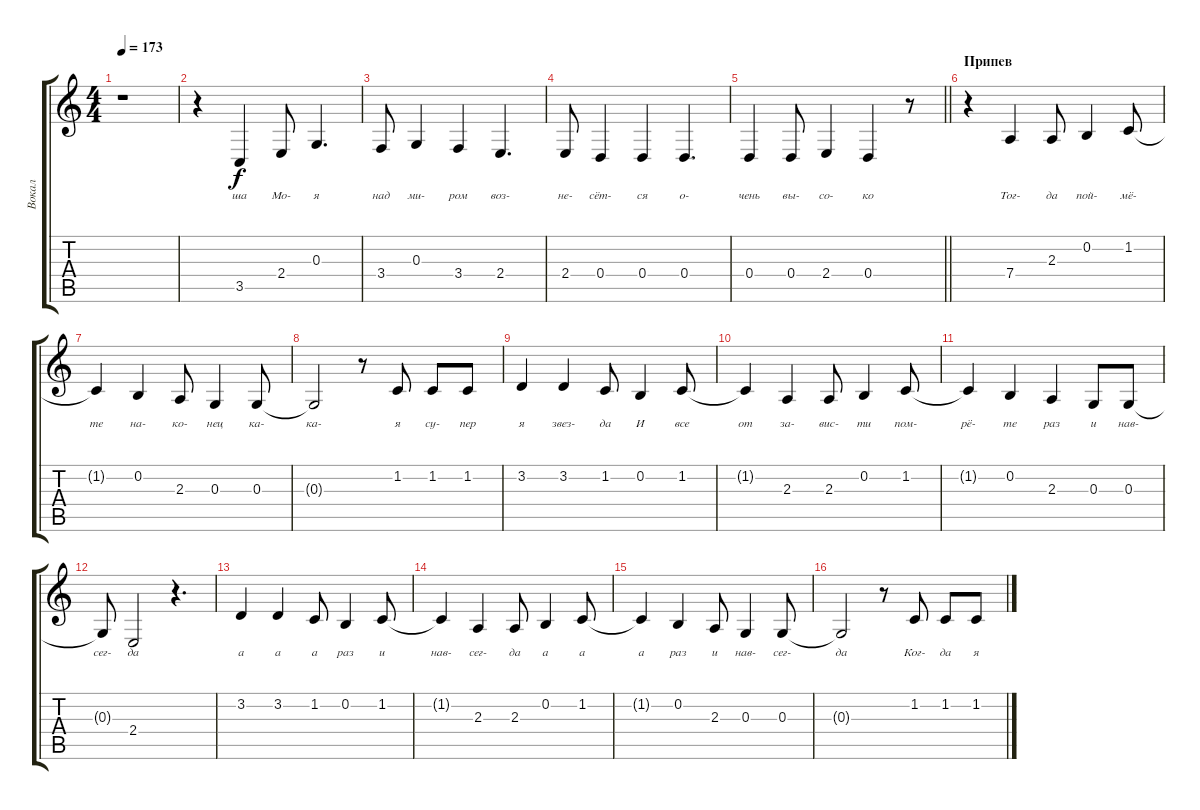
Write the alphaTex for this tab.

\track ("Вокал" "Вокал") {instrument lead8bassandlead}
\staff {score tabs}
\tuning (E4 B3 G3 D3 A2 E2) {hide}
\ts (4 4)
\tempo 173
\clef g2
\ks c
r.1{dy f} |
r.4 3.5.4{lyrics (0 "ша") lyrics (1 "") lyrics (2 "") lyrics (3 "") lyrics (4 "")} 2.4.8{lyrics (0 "Мо-") lyrics (1 "") lyrics (2 "") lyrics (3 "") lyrics (4 "")} 0.3.4{d lyrics (0 "я") lyrics (1 "") lyrics (2 "") lyrics (3 "") lyrics (4 "")} |
3.4.8{lyrics (0 "над") lyrics (1 "") lyrics (2 "") lyrics (3 "") lyrics (4 "")} 0.3.4{lyrics (0 "ми-") lyrics (1 "") lyrics (2 "") lyrics (3 "") lyrics (4 "")} 3.4.4{lyrics (0 "ром") lyrics (1 "") lyrics (2 "") lyrics (3 "") lyrics (4 "")} 2.4.4{d lyrics (0 "воз-") lyrics (1 "") lyrics (2 "") lyrics (3 "") lyrics (4 "")} |
2.4.8{lyrics (0 "не-") lyrics (1 "") lyrics (2 "") lyrics (3 "") lyrics (4 "")} 0.4.4{lyrics (0 "сёт-") lyrics (1 "") lyrics (2 "") lyrics (3 "") lyrics (4 "")} 0.4.4{lyrics (0 "ся") lyrics (1 "") lyrics (2 "") lyrics (3 "") lyrics (4 "")} 0.4.4{d lyrics (0 "о-") lyrics (1 "") lyrics (2 "") lyrics (3 "") lyrics (4 "")} |
\barLineRight lightlight
0.4.4{lyrics (0 "чень") lyrics (1 "") lyrics (2 "") lyrics (3 "") lyrics (4 "")} 0.4.8{lyrics (0 "вы-") lyrics (1 "") lyrics (2 "") lyrics (3 "") lyrics (4 "")} 2.4.4{lyrics (0 "со-") lyrics (1 "") lyrics (2 "") lyrics (3 "") lyrics (4 "")} 0.4.4{lyrics (0 "ко") lyrics (1 "") lyrics (2 "") lyrics (3 "") lyrics (4 "")} r.8 |
\section ("" "Припев")
r.4 7.4.4{lyrics (0 "Тог-") lyrics (1 "") lyrics (2 "") lyrics (3 "") lyrics (4 "")} 2.3.8{lyrics (0 "да") lyrics (1 "") lyrics (2 "") lyrics (3 "") lyrics (4 "")} 0.2.4{lyrics (0 "пой-") lyrics (1 "") lyrics (2 "") lyrics (3 "") lyrics (4 "")} 1.2.8{lyrics (0 "мё-") lyrics (1 "") lyrics (2 "") lyrics (3 "") lyrics (4 "")} |
1.2{t}.4{lyrics (0 "те") lyrics (1 "") lyrics (2 "") lyrics (3 "") lyrics (4 "")} 0.2.4{lyrics (0 "на-") lyrics (1 "") lyrics (2 "") lyrics (3 "") lyrics (4 "")} 2.3.8{lyrics (0 "ко-") lyrics (1 "") lyrics (2 "") lyrics (3 "") lyrics (4 "")} 0.3.4{lyrics (0 "нец") lyrics (1 "") lyrics (2 "") lyrics (3 "") lyrics (4 "")} 0.3.8{lyrics (0 "ка-") lyrics (1 "") lyrics (2 "") lyrics (3 "") lyrics (4 "")} |
0.3{t}.2{lyrics (0 "ка-") lyrics (1 "") lyrics (2 "") lyrics (3 "") lyrics (4 "")} r.8 1.2.8{lyrics (0 "я") lyrics (1 "") lyrics (2 "") lyrics (3 "") lyrics (4 "")} 1.2.8{lyrics (0 "су-") lyrics (1 "") lyrics (2 "") lyrics (3 "") lyrics (4 "")} 1.2.8{lyrics (0 "пер") lyrics (1 "") lyrics (2 "") lyrics (3 "") lyrics (4 "")} |
3.2.4{lyrics (0 "я") lyrics (1 "") lyrics (2 "") lyrics (3 "") lyrics (4 "")} 3.2.4{lyrics (0 "звез-") lyrics (1 "") lyrics (2 "") lyrics (3 "") lyrics (4 "")} 1.2.8{lyrics (0 "да") lyrics (1 "") lyrics (2 "") lyrics (3 "") lyrics (4 "")} 0.2.4{lyrics (0 "И") lyrics (1 "") lyrics (2 "") lyrics (3 "") lyrics (4 "")} 1.2.8{lyrics (0 "все") lyrics (1 "") lyrics (2 "") lyrics (3 "") lyrics (4 "")} |
1.2{t}.4{lyrics (0 "от") lyrics (1 "") lyrics (2 "") lyrics (3 "") lyrics (4 "")} 2.3.4{lyrics (0 "за-") lyrics (1 "") lyrics (2 "") lyrics (3 "") lyrics (4 "")} 2.3.8{lyrics (0 "вис-") lyrics (1 "") lyrics (2 "") lyrics (3 "") lyrics (4 "")} 0.2.4{lyrics (0 "ти") lyrics (1 "") lyrics (2 "") lyrics (3 "") lyrics (4 "")} 1.2.8{lyrics (0 "пом-") lyrics (1 "") lyrics (2 "") lyrics (3 "") lyrics (4 "")} |
1.2{t}.4{lyrics (0 "рё-") lyrics (1 "") lyrics (2 "") lyrics (3 "") lyrics (4 "")} 0.2.4{lyrics (0 "те") lyrics (1 "") lyrics (2 "") lyrics (3 "") lyrics (4 "")} 2.3.4{lyrics (0 "раз") lyrics (1 "") lyrics (2 "") lyrics (3 "") lyrics (4 "")} 0.3.8{lyrics (0 "и") lyrics (1 "") lyrics (2 "") lyrics (3 "") lyrics (4 "")} 0.3.8{lyrics (0 "нав-") lyrics (1 "") lyrics (2 "") lyrics (3 "") lyrics (4 "")} |
0.3{t}.8{lyrics (0 "сег-") lyrics (1 "") lyrics (2 "") lyrics (3 "") lyrics (4 "")} 2.4.2{lyrics (0 "да") lyrics (1 "") lyrics (2 "") lyrics (3 "") lyrics (4 "")} r.4{d} |
3.2.4{lyrics (0 "а") lyrics (1 "") lyrics (2 "") lyrics (3 "") lyrics (4 "")} 3.2.4{lyrics (0 "а") lyrics (1 "") lyrics (2 "") lyrics (3 "") lyrics (4 "")} 1.2.8{lyrics (0 "а") lyrics (1 "") lyrics (2 "") lyrics (3 "") lyrics (4 "")} 0.2.4{lyrics (0 "раз") lyrics (1 "") lyrics (2 "") lyrics (3 "") lyrics (4 "")} 1.2.8{lyrics (0 "и") lyrics (1 "") lyrics (2 "") lyrics (3 "") lyrics (4 "")} |
1.2{t}.4{lyrics (0 "нав-") lyrics (1 "") lyrics (2 "") lyrics (3 "") lyrics (4 "")} 2.3.4{lyrics (0 "сег-") lyrics (1 "") lyrics (2 "") lyrics (3 "") lyrics (4 "")} 2.3.8{lyrics (0 "да") lyrics (1 "") lyrics (2 "") lyrics (3 "") lyrics (4 "")} 0.2.4{lyrics (0 "а") lyrics (1 "") lyrics (2 "") lyrics (3 "") lyrics (4 "")} 1.2.8{lyrics (0 "а") lyrics (1 "") lyrics (2 "") lyrics (3 "") lyrics (4 "")} |
1.2{t}.4{lyrics (0 "а") lyrics (1 "") lyrics (2 "") lyrics (3 "") lyrics (4 "")} 0.2.4{lyrics (0 "раз") lyrics (1 "") lyrics (2 "") lyrics (3 "") lyrics (4 "")} 2.3.8{lyrics (0 "и") lyrics (1 "") lyrics (2 "") lyrics (3 "") lyrics (4 "")} 0.3.4{lyrics (0 "нав-") lyrics (1 "") lyrics (2 "") lyrics (3 "") lyrics (4 "")} 0.3.8{lyrics (0 "сег-") lyrics (1 "") lyrics (2 "") lyrics (3 "") lyrics (4 "")} |
0.3{t}.2{lyrics (0 "да") lyrics (1 "") lyrics (2 "") lyrics (3 "") lyrics (4 "")} r.8 1.2.8{lyrics (0 "Ког-") lyrics (1 "") lyrics (2 "") lyrics (3 "") lyrics (4 "")} 1.2.8{lyrics (0 "да") lyrics (1 "") lyrics (2 "") lyrics (3 "") lyrics (4 "")} 1.2.8{lyrics (0 "я") lyrics (1 "") lyrics (2 "") lyrics (3 "") lyrics (4 "")}
